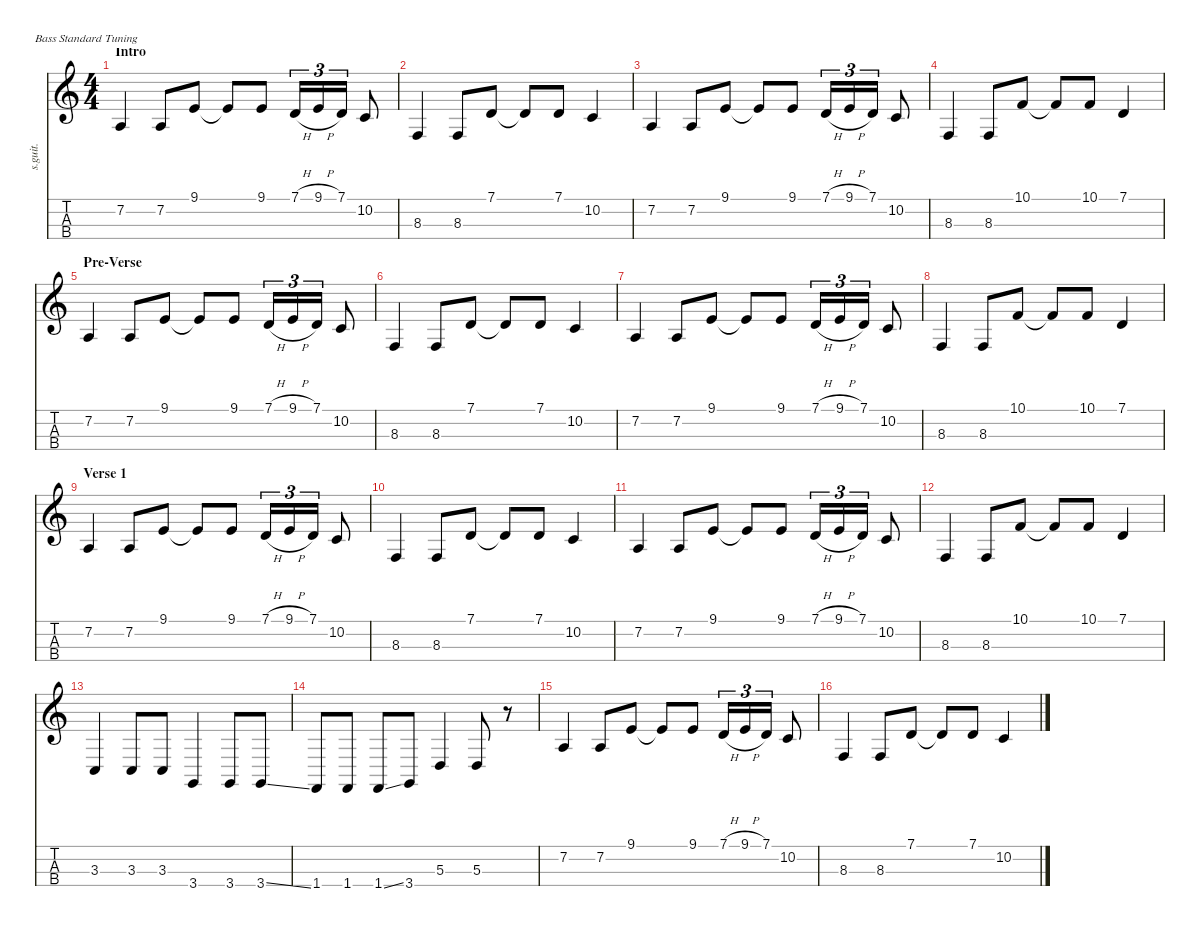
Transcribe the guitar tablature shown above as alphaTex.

\defaultSystemsLayout 4
\hideDynamics
\bracketExtendMode nobrackets
\track ("M. Balzary (Flea)" "s.guit.") {instrument electricbassfinger}
\staff {score tabs}
\tuning (G2 D2 A1 E1)
\ts (4 4)
\beaming (8 2 2 2 2)
\section ("" "Intro")
\tempo (96 hide)
\clef g2
\ks c
7.2.4{lyrics (0 "") lyrics (1 "") lyrics (2 "") lyrics (3 "") lyrics (4 "") dy f instrument electricbassfinger} 7.2.8{lyrics (0 "") lyrics (1 "") lyrics (2 "") lyrics (3 "") lyrics (4 "")} 9.1.8{lyrics (0 "") lyrics (1 "") lyrics (2 "") lyrics (3 "") lyrics (4 "")} 9.1{t}.8{lyrics (0 "") lyrics (1 "") lyrics (2 "") lyrics (3 "") lyrics (4 "")} 9.1.8{lyrics (0 "") lyrics (1 "") lyrics (2 "") lyrics (3 "") lyrics (4 "")} 7.1{h}.16{tu (3 2) lyrics (0 "") lyrics (1 "") lyrics (2 "") lyrics (3 "") lyrics (4 "")} 9.1{h}.16{tu (3 2) lyrics (0 "") lyrics (1 "") lyrics (2 "") lyrics (3 "") lyrics (4 "")} 7.1.16{tu (3 2) lyrics (0 "") lyrics (1 "") lyrics (2 "") lyrics (3 "") lyrics (4 "")} 10.2.8{lyrics (0 "") lyrics (1 "") lyrics (2 "") lyrics (3 "") lyrics (4 "")} |
8.3.4{lyrics (0 "") lyrics (1 "") lyrics (2 "") lyrics (3 "") lyrics (4 "")} 8.3.8{lyrics (0 "") lyrics (1 "") lyrics (2 "") lyrics (3 "") lyrics (4 "")} 7.1.8{lyrics (0 "") lyrics (1 "") lyrics (2 "") lyrics (3 "") lyrics (4 "")} 7.1{t}.8{lyrics (0 "") lyrics (1 "") lyrics (2 "") lyrics (3 "") lyrics (4 "")} 7.1.8{lyrics (0 "") lyrics (1 "") lyrics (2 "") lyrics (3 "") lyrics (4 "")} 10.2.4{lyrics (0 "") lyrics (1 "") lyrics (2 "") lyrics (3 "") lyrics (4 "")} |
7.2.4{lyrics (0 "") lyrics (1 "") lyrics (2 "") lyrics (3 "") lyrics (4 "")} 7.2.8{lyrics (0 "") lyrics (1 "") lyrics (2 "") lyrics (3 "") lyrics (4 "")} 9.1.8{lyrics (0 "") lyrics (1 "") lyrics (2 "") lyrics (3 "") lyrics (4 "")} 9.1{t}.8{lyrics (0 "") lyrics (1 "") lyrics (2 "") lyrics (3 "") lyrics (4 "")} 9.1.8{lyrics (0 "") lyrics (1 "") lyrics (2 "") lyrics (3 "") lyrics (4 "")} 7.1{h}.16{tu (3 2) lyrics (0 "") lyrics (1 "") lyrics (2 "") lyrics (3 "") lyrics (4 "")} 9.1{h}.16{tu (3 2) lyrics (0 "") lyrics (1 "") lyrics (2 "") lyrics (3 "") lyrics (4 "")} 7.1.16{tu (3 2) lyrics (0 "") lyrics (1 "") lyrics (2 "") lyrics (3 "") lyrics (4 "")} 10.2.8{lyrics (0 "") lyrics (1 "") lyrics (2 "") lyrics (3 "") lyrics (4 "")} |
8.3.4{lyrics (0 "") lyrics (1 "") lyrics (2 "") lyrics (3 "") lyrics (4 "")} 8.3.8{lyrics (0 "") lyrics (1 "") lyrics (2 "") lyrics (3 "") lyrics (4 "")} 10.1.8{lyrics (0 "") lyrics (1 "") lyrics (2 "") lyrics (3 "") lyrics (4 "")} 10.1{t}.8{lyrics (0 "") lyrics (1 "") lyrics (2 "") lyrics (3 "") lyrics (4 "")} 10.1.8{lyrics (0 "") lyrics (1 "") lyrics (2 "") lyrics (3 "") lyrics (4 "")} 7.1.4{lyrics (0 "") lyrics (1 "") lyrics (2 "") lyrics (3 "") lyrics (4 "")} |
\section ("" "Pre-Verse")
7.2.4{lyrics (0 "") lyrics (1 "") lyrics (2 "") lyrics (3 "") lyrics (4 "")} 7.2.8{lyrics (0 "") lyrics (1 "") lyrics (2 "") lyrics (3 "") lyrics (4 "")} 9.1.8{lyrics (0 "") lyrics (1 "") lyrics (2 "") lyrics (3 "") lyrics (4 "")} 9.1{t}.8{lyrics (0 "") lyrics (1 "") lyrics (2 "") lyrics (3 "") lyrics (4 "")} 9.1.8{lyrics (0 "") lyrics (1 "") lyrics (2 "") lyrics (3 "") lyrics (4 "")} 7.1{h}.16{tu (3 2) lyrics (0 "") lyrics (1 "") lyrics (2 "") lyrics (3 "") lyrics (4 "")} 9.1{h}.16{tu (3 2) lyrics (0 "") lyrics (1 "") lyrics (2 "") lyrics (3 "") lyrics (4 "")} 7.1.16{tu (3 2) lyrics (0 "") lyrics (1 "") lyrics (2 "") lyrics (3 "") lyrics (4 "")} 10.2.8{lyrics (0 "") lyrics (1 "") lyrics (2 "") lyrics (3 "") lyrics (4 "")} |
8.3.4{lyrics (0 "") lyrics (1 "") lyrics (2 "") lyrics (3 "") lyrics (4 "")} 8.3.8{lyrics (0 "") lyrics (1 "") lyrics (2 "") lyrics (3 "") lyrics (4 "")} 7.1.8{lyrics (0 "") lyrics (1 "") lyrics (2 "") lyrics (3 "") lyrics (4 "")} 7.1{t}.8{lyrics (0 "") lyrics (1 "") lyrics (2 "") lyrics (3 "") lyrics (4 "")} 7.1.8{lyrics (0 "") lyrics (1 "") lyrics (2 "") lyrics (3 "") lyrics (4 "")} 10.2.4{lyrics (0 "") lyrics (1 "") lyrics (2 "") lyrics (3 "") lyrics (4 "")} |
7.2.4{lyrics (0 "") lyrics (1 "") lyrics (2 "") lyrics (3 "") lyrics (4 "")} 7.2.8{lyrics (0 "") lyrics (1 "") lyrics (2 "") lyrics (3 "") lyrics (4 "")} 9.1.8{lyrics (0 "") lyrics (1 "") lyrics (2 "") lyrics (3 "") lyrics (4 "")} 9.1{t}.8{lyrics (0 "") lyrics (1 "") lyrics (2 "") lyrics (3 "") lyrics (4 "")} 9.1.8{lyrics (0 "") lyrics (1 "") lyrics (2 "") lyrics (3 "") lyrics (4 "")} 7.1{h}.16{tu (3 2) lyrics (0 "") lyrics (1 "") lyrics (2 "") lyrics (3 "") lyrics (4 "")} 9.1{h}.16{tu (3 2) lyrics (0 "") lyrics (1 "") lyrics (2 "") lyrics (3 "") lyrics (4 "")} 7.1.16{tu (3 2) lyrics (0 "") lyrics (1 "") lyrics (2 "") lyrics (3 "") lyrics (4 "")} 10.2.8{lyrics (0 "") lyrics (1 "") lyrics (2 "") lyrics (3 "") lyrics (4 "")} |
8.3.4{lyrics (0 "") lyrics (1 "") lyrics (2 "") lyrics (3 "") lyrics (4 "")} 8.3.8{lyrics (0 "") lyrics (1 "") lyrics (2 "") lyrics (3 "") lyrics (4 "")} 10.1.8{lyrics (0 "") lyrics (1 "") lyrics (2 "") lyrics (3 "") lyrics (4 "")} 10.1{t}.8{lyrics (0 "") lyrics (1 "") lyrics (2 "") lyrics (3 "") lyrics (4 "")} 10.1.8{lyrics (0 "") lyrics (1 "") lyrics (2 "") lyrics (3 "") lyrics (4 "")} 7.1.4{lyrics (0 "") lyrics (1 "") lyrics (2 "") lyrics (3 "") lyrics (4 "")} |
\section ("" "Verse 1")
7.2.4{lyrics (0 "") lyrics (1 "") lyrics (2 "") lyrics (3 "") lyrics (4 "")} 7.2.8{lyrics (0 "") lyrics (1 "") lyrics (2 "") lyrics (3 "") lyrics (4 "")} 9.1.8{lyrics (0 "") lyrics (1 "") lyrics (2 "") lyrics (3 "") lyrics (4 "")} 9.1{t}.8{lyrics (0 "") lyrics (1 "") lyrics (2 "") lyrics (3 "") lyrics (4 "")} 9.1.8{lyrics (0 "") lyrics (1 "") lyrics (2 "") lyrics (3 "") lyrics (4 "")} 7.1{h}.16{tu (3 2) lyrics (0 "") lyrics (1 "") lyrics (2 "") lyrics (3 "") lyrics (4 "")} 9.1{h}.16{tu (3 2) lyrics (0 "") lyrics (1 "") lyrics (2 "") lyrics (3 "") lyrics (4 "")} 7.1.16{tu (3 2) lyrics (0 "") lyrics (1 "") lyrics (2 "") lyrics (3 "") lyrics (4 "")} 10.2.8{lyrics (0 "") lyrics (1 "") lyrics (2 "") lyrics (3 "") lyrics (4 "")} |
8.3.4{lyrics (0 "") lyrics (1 "") lyrics (2 "") lyrics (3 "") lyrics (4 "")} 8.3.8{lyrics (0 "") lyrics (1 "") lyrics (2 "") lyrics (3 "") lyrics (4 "")} 7.1.8{lyrics (0 "") lyrics (1 "") lyrics (2 "") lyrics (3 "") lyrics (4 "")} 7.1{t}.8{lyrics (0 "") lyrics (1 "") lyrics (2 "") lyrics (3 "") lyrics (4 "")} 7.1.8{lyrics (0 "") lyrics (1 "") lyrics (2 "") lyrics (3 "") lyrics (4 "")} 10.2.4{lyrics (0 "") lyrics (1 "") lyrics (2 "") lyrics (3 "") lyrics (4 "")} |
7.2.4{lyrics (0 "") lyrics (1 "") lyrics (2 "") lyrics (3 "") lyrics (4 "")} 7.2.8{lyrics (0 "") lyrics (1 "") lyrics (2 "") lyrics (3 "") lyrics (4 "")} 9.1.8{lyrics (0 "") lyrics (1 "") lyrics (2 "") lyrics (3 "") lyrics (4 "")} 9.1{t}.8{lyrics (0 "") lyrics (1 "") lyrics (2 "") lyrics (3 "") lyrics (4 "")} 9.1.8{lyrics (0 "") lyrics (1 "") lyrics (2 "") lyrics (3 "") lyrics (4 "")} 7.1{h}.16{tu (3 2) lyrics (0 "") lyrics (1 "") lyrics (2 "") lyrics (3 "") lyrics (4 "")} 9.1{h}.16{tu (3 2) lyrics (0 "") lyrics (1 "") lyrics (2 "") lyrics (3 "") lyrics (4 "")} 7.1.16{tu (3 2) lyrics (0 "") lyrics (1 "") lyrics (2 "") lyrics (3 "") lyrics (4 "")} 10.2.8{lyrics (0 "") lyrics (1 "") lyrics (2 "") lyrics (3 "") lyrics (4 "")} |
8.3.4{lyrics (0 "") lyrics (1 "") lyrics (2 "") lyrics (3 "") lyrics (4 "")} 8.3.8{lyrics (0 "") lyrics (1 "") lyrics (2 "") lyrics (3 "") lyrics (4 "")} 10.1.8{lyrics (0 "") lyrics (1 "") lyrics (2 "") lyrics (3 "") lyrics (4 "")} 10.1{t}.8{lyrics (0 "") lyrics (1 "") lyrics (2 "") lyrics (3 "") lyrics (4 "")} 10.1.8{lyrics (0 "") lyrics (1 "") lyrics (2 "") lyrics (3 "") lyrics (4 "")} 7.1.4{lyrics (0 "") lyrics (1 "") lyrics (2 "") lyrics (3 "") lyrics (4 "")} |
3.3.4{lyrics (0 "") lyrics (1 "") lyrics (2 "") lyrics (3 "") lyrics (4 "")} 3.3.8{lyrics (0 "") lyrics (1 "") lyrics (2 "") lyrics (3 "") lyrics (4 "")} 3.3.8{lyrics (0 "") lyrics (1 "") lyrics (2 "") lyrics (3 "") lyrics (4 "")} 3.4.4{lyrics (0 "") lyrics (1 "") lyrics (2 "") lyrics (3 "") lyrics (4 "")} 3.4.8{lyrics (0 "") lyrics (1 "") lyrics (2 "") lyrics (3 "") lyrics (4 "")} 3.4{ss}.8{lyrics (0 "") lyrics (1 "") lyrics (2 "") lyrics (3 "") lyrics (4 "")} |
1.4.8{lyrics (0 "") lyrics (1 "") lyrics (2 "") lyrics (3 "") lyrics (4 "")} 1.4.8{lyrics (0 "") lyrics (1 "") lyrics (2 "") lyrics (3 "") lyrics (4 "")} 1.4{ss}.8{lyrics (0 "") lyrics (1 "") lyrics (2 "") lyrics (3 "") lyrics (4 "")} 3.4.8{lyrics (0 "") lyrics (1 "") lyrics (2 "") lyrics (3 "") lyrics (4 "")} 5.3.4{lyrics (0 "") lyrics (1 "") lyrics (2 "") lyrics (3 "") lyrics (4 "")} 5.3.8{lyrics (0 "") lyrics (1 "") lyrics (2 "") lyrics (3 "") lyrics (4 "")} r.8 |
7.2.4{lyrics (0 "") lyrics (1 "") lyrics (2 "") lyrics (3 "") lyrics (4 "")} 7.2.8{lyrics (0 "") lyrics (1 "") lyrics (2 "") lyrics (3 "") lyrics (4 "")} 9.1.8{lyrics (0 "") lyrics (1 "") lyrics (2 "") lyrics (3 "") lyrics (4 "")} 9.1{t}.8{lyrics (0 "") lyrics (1 "") lyrics (2 "") lyrics (3 "") lyrics (4 "")} 9.1.8{lyrics (0 "") lyrics (1 "") lyrics (2 "") lyrics (3 "") lyrics (4 "")} 7.1{h}.16{tu (3 2) lyrics (0 "") lyrics (1 "") lyrics (2 "") lyrics (3 "") lyrics (4 "")} 9.1{h}.16{tu (3 2) lyrics (0 "") lyrics (1 "") lyrics (2 "") lyrics (3 "") lyrics (4 "")} 7.1.16{tu (3 2) lyrics (0 "") lyrics (1 "") lyrics (2 "") lyrics (3 "") lyrics (4 "")} 10.2.8{lyrics (0 "") lyrics (1 "") lyrics (2 "") lyrics (3 "") lyrics (4 "")} |
8.3.4{lyrics (0 "") lyrics (1 "") lyrics (2 "") lyrics (3 "") lyrics (4 "")} 8.3.8{lyrics (0 "") lyrics (1 "") lyrics (2 "") lyrics (3 "") lyrics (4 "")} 7.1.8{lyrics (0 "") lyrics (1 "") lyrics (2 "") lyrics (3 "") lyrics (4 "")} 7.1{t}.8{lyrics (0 "") lyrics (1 "") lyrics (2 "") lyrics (3 "") lyrics (4 "")} 7.1.8{lyrics (0 "") lyrics (1 "") lyrics (2 "") lyrics (3 "") lyrics (4 "")} 10.2.4{lyrics (0 "") lyrics (1 "") lyrics (2 "") lyrics (3 "") lyrics (4 "")}
